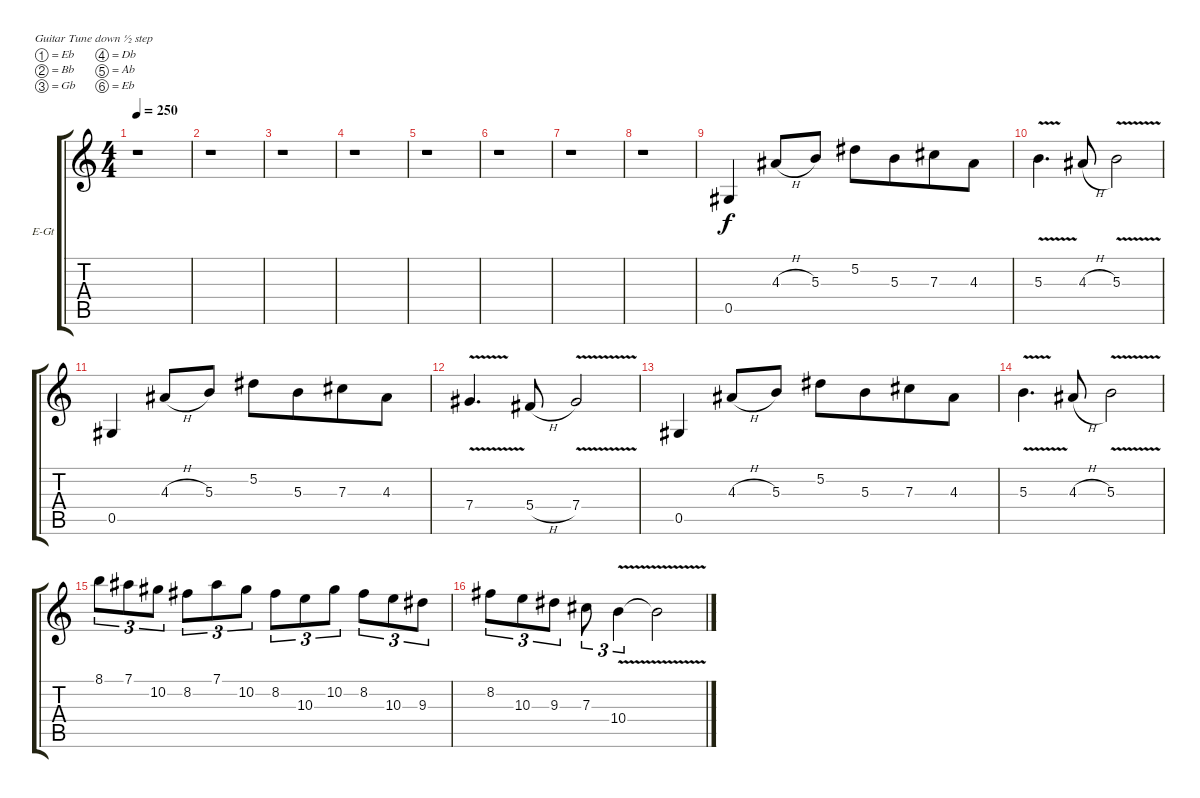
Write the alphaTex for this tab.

\bracketExtendMode groupsimilarinstruments
\firstSystemTrackNameOrientation horizontal
\otherSystemsTrackNameOrientation horizontal
\track ("Gitár 2 (Yngwie Malmsteen)" "E-Gt") {instrument distortionguitar}
\staff {score tabs}
\tuning (Eb4 Bb3 Gb3 Db3 Ab2 Eb2)
\ts (4 4)
\tempo 250
\clef g2
\ks c
r.1{dy f} |
r.1 |
r.1 |
r.1 |
r.1 |
r.1 |
r.1 |
r.1 |
0.5.4 4.3{h}.8 5.3.8 5.2.8 5.3.8{beam merge} 7.3.8 4.3.8 |
5.3{v}.4{d} 4.3{h}.8 5.3{v}.2 |
0.5.4 4.3{h}.8 5.3.8 5.2.8 5.3.8{beam merge} 7.3.8 4.3.8 |
7.4{v}.4{d} 5.4{h}.8 7.4{v}.2 |
0.5.4 4.3{h}.8 5.3.8 5.2.8 5.3.8{beam merge} 7.3.8 4.3.8 |
5.3{v}.4{d} 4.3{h}.8 5.3{v}.2 |
8.1.8{tu (3 2)} 7.1.8{tu (3 2)} 10.2.8{tu (3 2)} 8.2.8{tu (3 2)} 7.1.8{tu (3 2)} 10.2.8{tu (3 2)} 8.2.8{tu (3 2)} 10.3.8{tu (3 2)} 10.2.8{tu (3 2)} 8.2.8{tu (3 2)} 10.3.8{tu (3 2)} 9.3.8{tu (3 2)} |
8.2.8{tu (3 2)} 10.3.8{tu (3 2)} 9.3.8{tu (3 2)} 7.3.8{tu (3 2)} 10.4{v}.4{tu (3 2)} 10.4{v t}.2
